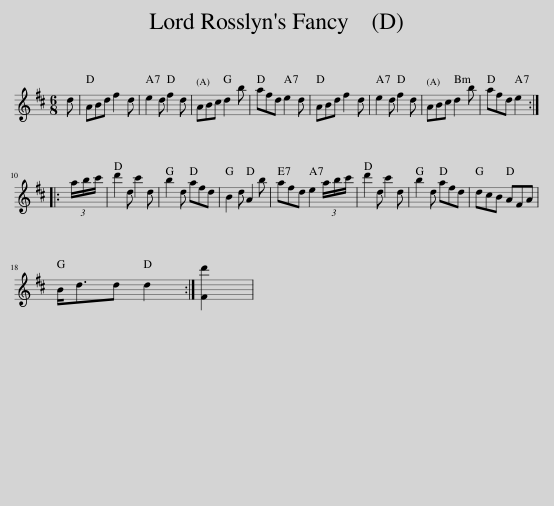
X:1
L:1/8
M:6/8
I:linebreak $
K:D
V:1 treble
V:1
 d | ABd f2 d | e2 d f2 d | ABc d2 b | afd e2 d | %5
 ABd f2 d | e2 d f2 d | ABc d2 b | afd e2 ::$ (3a/b/c'/ | %10
 d'2 d c'2 d | b2 d afd | B2 d A2 b | afd e2 (3a/b/c'/ | d'2 d c'2 d | %15
 b2 d afd | dcB AFA |$ B<dd d2 :| [Fd']2 | %19
